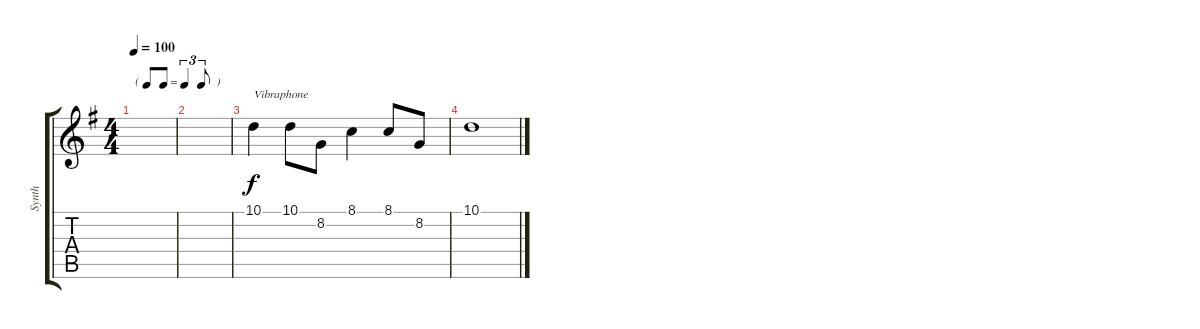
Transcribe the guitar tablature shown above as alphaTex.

\track ("Synth" "Synth") {instrument vibraphone}
\staff {score tabs}
\tuning (E4 B3 G3 D3 A2 E2) {hide}
\ts (4 4)
\tf triplet8th
\tempo 100
\clef g2
\ks g
|
|
10.1.4{txt "Vibraphone"} 10.1.8 8.2.8 8.1.4 8.1.8 8.2.8 |
10.1.1
